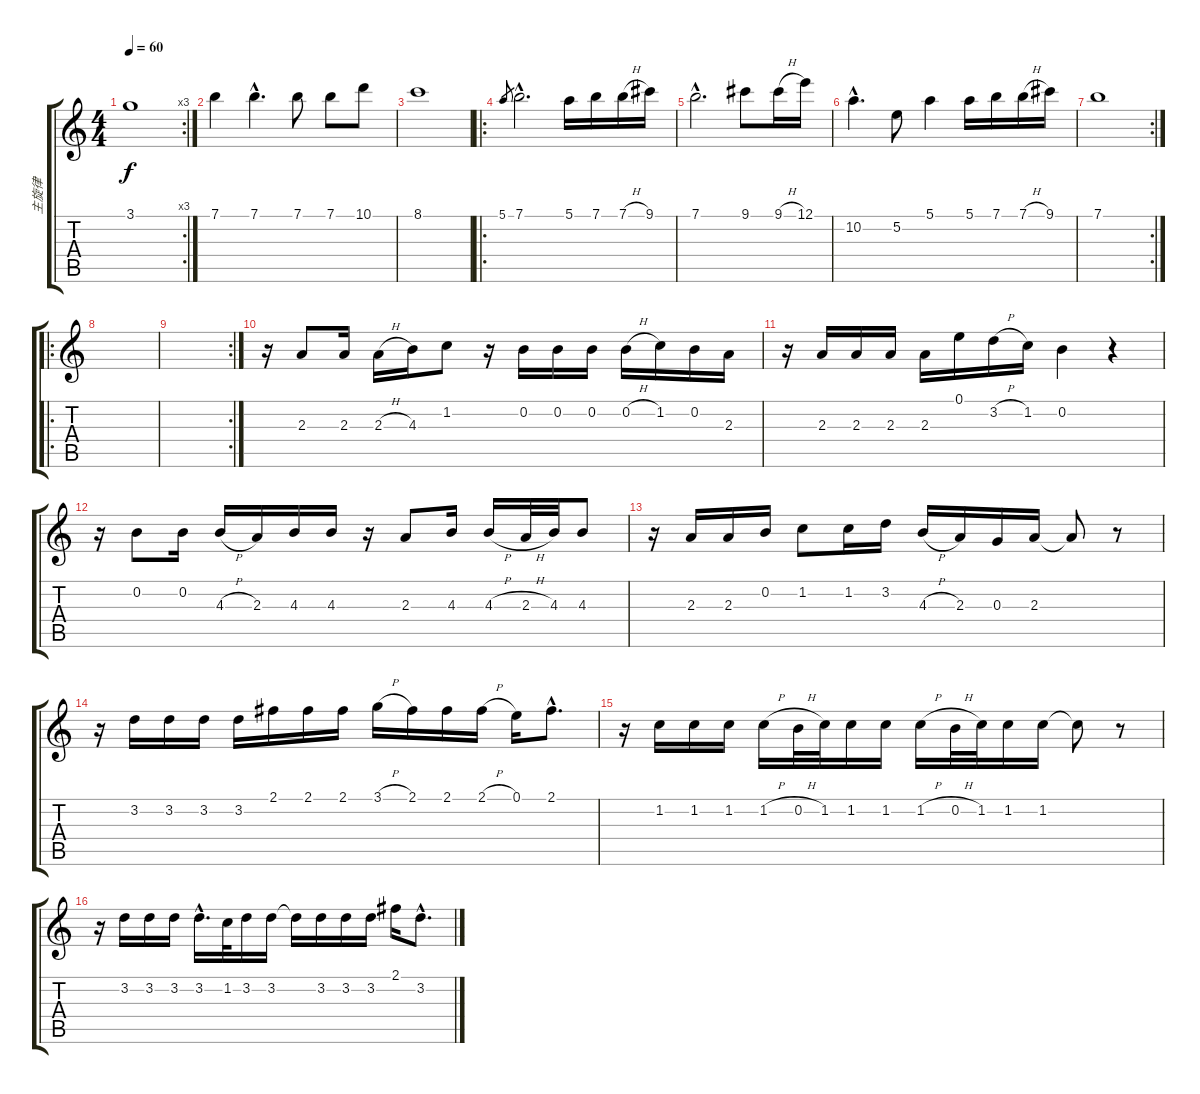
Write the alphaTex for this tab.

\track ("主旋律" "主旋律") {instrument electricguitarjazz}
\staff {score tabs}
\tuning (E4 B3 G3 D3 A2 E2) {hide}
\rc 3
\ts (4 4)
\tempo 60
\clef g2
\ks c
3.1.1{dy f} |
7.1.4 7.1{hac}.4{d} 7.1.8 7.1.8 10.1.8 |
8.1.1 |
\ro
5.1.8{gr} 7.1{hac}.2{d} 5.1.16 7.1.16 7.1{h}.16 9.1.16 |
7.1{hac}.2{d} 9.1.8 9.1{h}.16 12.1.16 |
10.2{hac}.4{d} 5.2.8 5.1.4 5.1.16 7.1.16 7.1{h}.16 9.1.16 |
\rc 2
7.1.1 |
\ro
|
\rc 2
|
r.16 2.3.8 2.3.16 2.3{h}.16 4.3.16 1.2.8 r.16 0.2.16 0.2.16 0.2.16 0.2{h}.16 1.2.16 0.2.16 2.3.16 |
r.16 2.3.16 2.3.16 2.3.16 2.3.16 0.1.16 3.2{h}.16 1.2.16 0.2.4 r.4 |
r.16 0.2.8 0.2.16 4.3{h}.16 2.3.16 4.3.16 4.3.16 r.16 2.3.8 4.3.16 4.3{h}.16 2.3{h}.32 4.3.32 4.3.8 |
r.16 2.3.16 2.3.16 0.2.16 1.2.8 1.2.16 3.2.16 4.3{h}.16 2.3.16 0.3.16 2.3.16 2.3{t}.8 r.8 |
r.16 3.2.16 3.2.16 3.2.16 3.2.16 2.1.16 2.1.16 2.1.16 3.1{h}.16 2.1.16 2.1.16 2.1{h}.16 0.1.16 2.1{hac}.8{d} |
r.16 1.2.16 1.2.16 1.2.16 1.2{h}.16 0.2{h}.32 1.2.32 1.2.16 1.2.16 1.2{h}.16 0.2{h}.32 1.2.32 1.2.16 1.2.16 1.2{t}.8 r.8 |
r.16 3.2.16 3.2.16 3.2.16 3.2{hac}.16{d} 1.2.32 3.2.16 3.2.16 3.2{t}.16 3.2.16 3.2.16 3.2.16 2.1.16 3.2{hac}.8{d}
